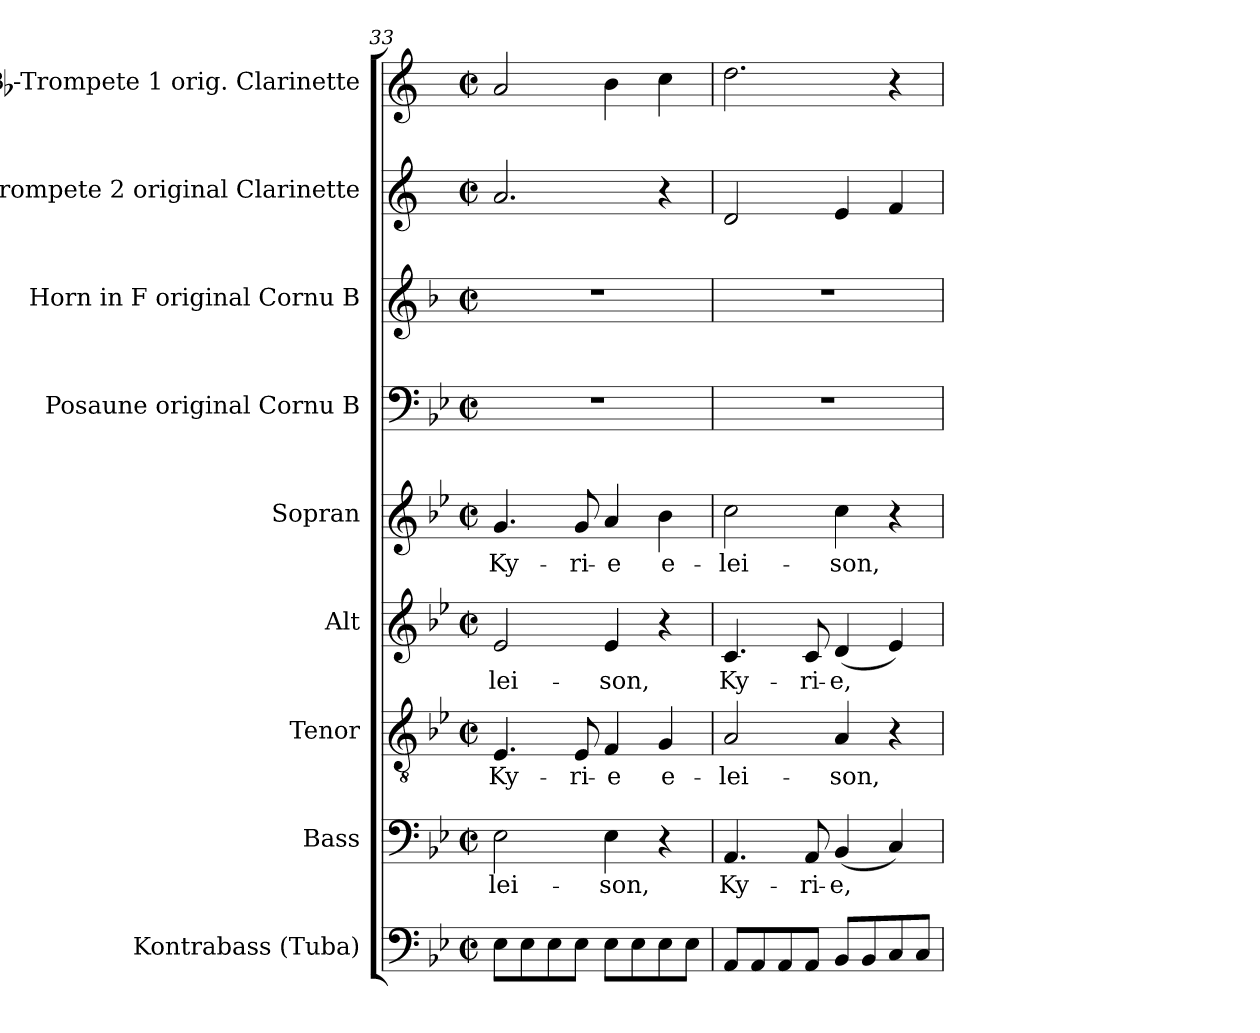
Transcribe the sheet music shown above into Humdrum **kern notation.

**kern	**kern	**text	**kern	**text	**kern	**text	**kern	**text	**kern	**kern	**kern	**kern
*part9	*part8	*part8	*part7	*part7	*part6	*part6	*part5	*part5	*part4	*part3	*part2	*part1
*staff9	*staff8	*staff8	*staff7	*staff7	*staff6	*staff6	*staff5	*staff5	*staff4	*staff3	*staff2	*staff1
*I"Kontrabass (Tuba)	*I"Bass	*	*I"Tenor	*	*I"Alt	*	*I"Sopran	*	*I"Posaune original Cornu B	*I"Horn in F original Cornu B	*I"Bb-Trompete 2 original Clarinette	*I"Bb-Trompete 1 orig. Clarinette
*I'Kb.	*I'B.	*	*I'T.	*	*I'A.	*	*I'S.	*	*I'Pos.	*I'Hrn.	*I'Bb Trp. 2	*I'Bb Trp. 1
*clefF4	*clefF4	*	*clefGv2	*	*clefG2	*	*clefG2	*	*clefF4	*clefG2	*clefG2	*clefG2
*ITrd7c12	*	*	*	*	*	*	*	*	*	*ITrd4c7	*ITrd1c2	*ITrd1c2
*k[b-e-]	*k[b-e-]	*	*k[b-e-]	*	*k[b-e-]	*	*k[b-e-]	*	*k[b-e-]	*k[b-e-]	*k[b-e-]	*k[b-e-]
*B-:	*B-:	*	*B-:	*	*B-:	*	*B-:	*	*B-:	*B-:	*B-:	*B-:
*M2/2	*M2/2	*	*M2/2	*	*M2/2	*	*M2/2	*	*M2/2	*M2/2	*M2/2	*M2/2
*met(c|)	*met(c|)	*	*met(c|)	*	*met(c|)	*	*met(c|)	*	*met(c|)	*met(c|)	*met(c|)	*met(c|)
=33	=33	=33	=33	=33	=33	=33	=33	=33	=33	=33	=33	=33
!	!	!LO:LY:b	!	!LO:LY:b	!	!LO:LY:b	!	!LO:LY:b	!	!	!	!
8EE-\L	2E-\	-lei-	4.E-/	Ky-	2e-/	-lei-	4.g/	Ky-	1r	1r	2.g/	2g/
8EE-\	.	.	.	.	.	.	.	.	.	.	.	.
8EE-\	.	.	.	.	.	.	.	.	.	.	.	.
!	!	!	!	!LO:LY:b	!	!	!	!LO:LY:b	!	!	!	!
8EE-\J	.	.	8E-/	-ri-	.	.	8g/	-ri-	.	.	.	.
!	!	!LO:LY:b	!	!LO:LY:b	!	!LO:LY:b	!	!LO:LY:b	!	!	!	!
8EE-\L	4E-\	-son,	4F/	-e	4e-/	-son,	4a/	-e	.	.	.	4a\
8EE-\	.	.	.	.	.	.	.	.	.	.	.	.
!	!	!	!	!LO:LY:b	!	!	!	!LO:LY:b	!	!	!	!
8EE-\	4r	.	4G/	e-	4r	.	4b-\	e-	.	.	4r	4b-\
8EE-\J	.	.	.	.	.	.	.	.	.	.	.	.
!!LO:PB:g=z
=34	=34	=34	=34	=34	=34	=34	=34	=34	=34	=34	=34	=34
!	!	!LO:LY:b	!	!LO:LY:b	!	!LO:LY:b	!	!LO:LY:b	!	!	!	!
8AAA/L	4.AA/	Ky-	2A/	-lei-	4.c/	Ky-	2cc\	-lei-	1r	1r	2c/	2.cc\
8AAA/	.	.	.	.	.	.	.	.	.	.	.	.
8AAA/	.	.	.	.	.	.	.	.	.	.	.	.
!	!	!LO:LY:b	!	!	!	!LO:LY:b	!	!	!	!	!	!
8AAA/J	8AA/	-ri-	.	.	8c/	-ri-	.	.	.	.	.	.
!	!	!LO:LY:b	!	!LO:LY:b	!	!LO:LY:b	!	!LO:LY:b	!	!	!	!
8BBB-/L	(<4BB-/	-e,	4A/	-son,	(<4d/	-e,	4cc\	-son,	.	.	4d/	.
8BBB-/	.	.	.	.	.	.	.	.	.	.	.	.
8CC/	4C/)	.	4r	.	4e-/)	.	4r	.	.	.	4e-/	4r
8CC/J	.	.	.	.	.	.	.	.	.	.	.	.
=	=	=	=	=	=	=	=	=	=	=	=	=
*-	*-	*-	*-	*-	*-	*-	*-	*-	*-	*-	*-	*-
